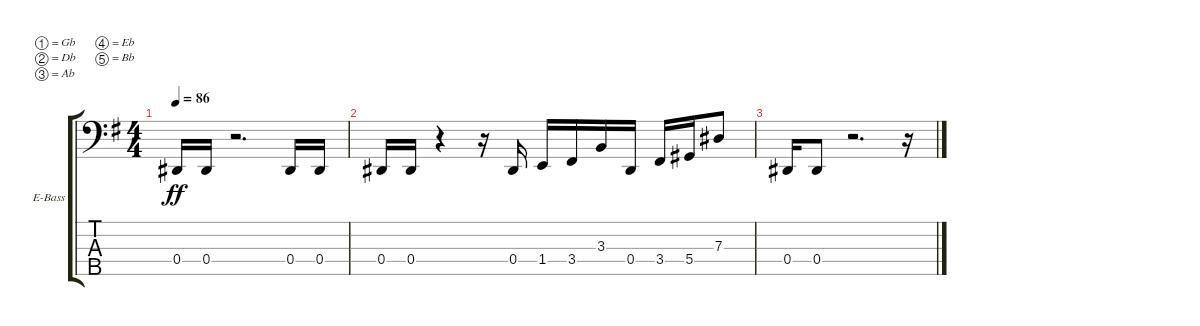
\defaultSystemsLayout 4
\bracketExtendMode groupsimilarinstruments
\firstSystemTrackNameOrientation horizontal
\otherSystemsTrackNameOrientation horizontal
\track ("Bass" "E-Bass") {instrument electricbassfinger}
\staff {score tabs}
\tuning (Gb2 Db2 Ab1 Eb1 Bb0)
\ts (4 4)
\tempo 86
\clef f4
\ks eminor
0.4.16{dy ff} 0.4.16 r.2{d} 0.4.16 0.4.16 |
0.4.16 0.4.16 r.4 r.16 0.4.16 1.4.16 3.4.16 3.3.16 0.4.16 3.4.16 5.4.16 7.3.8 |
0.4.16 0.4.8 r.2{d} r.16
